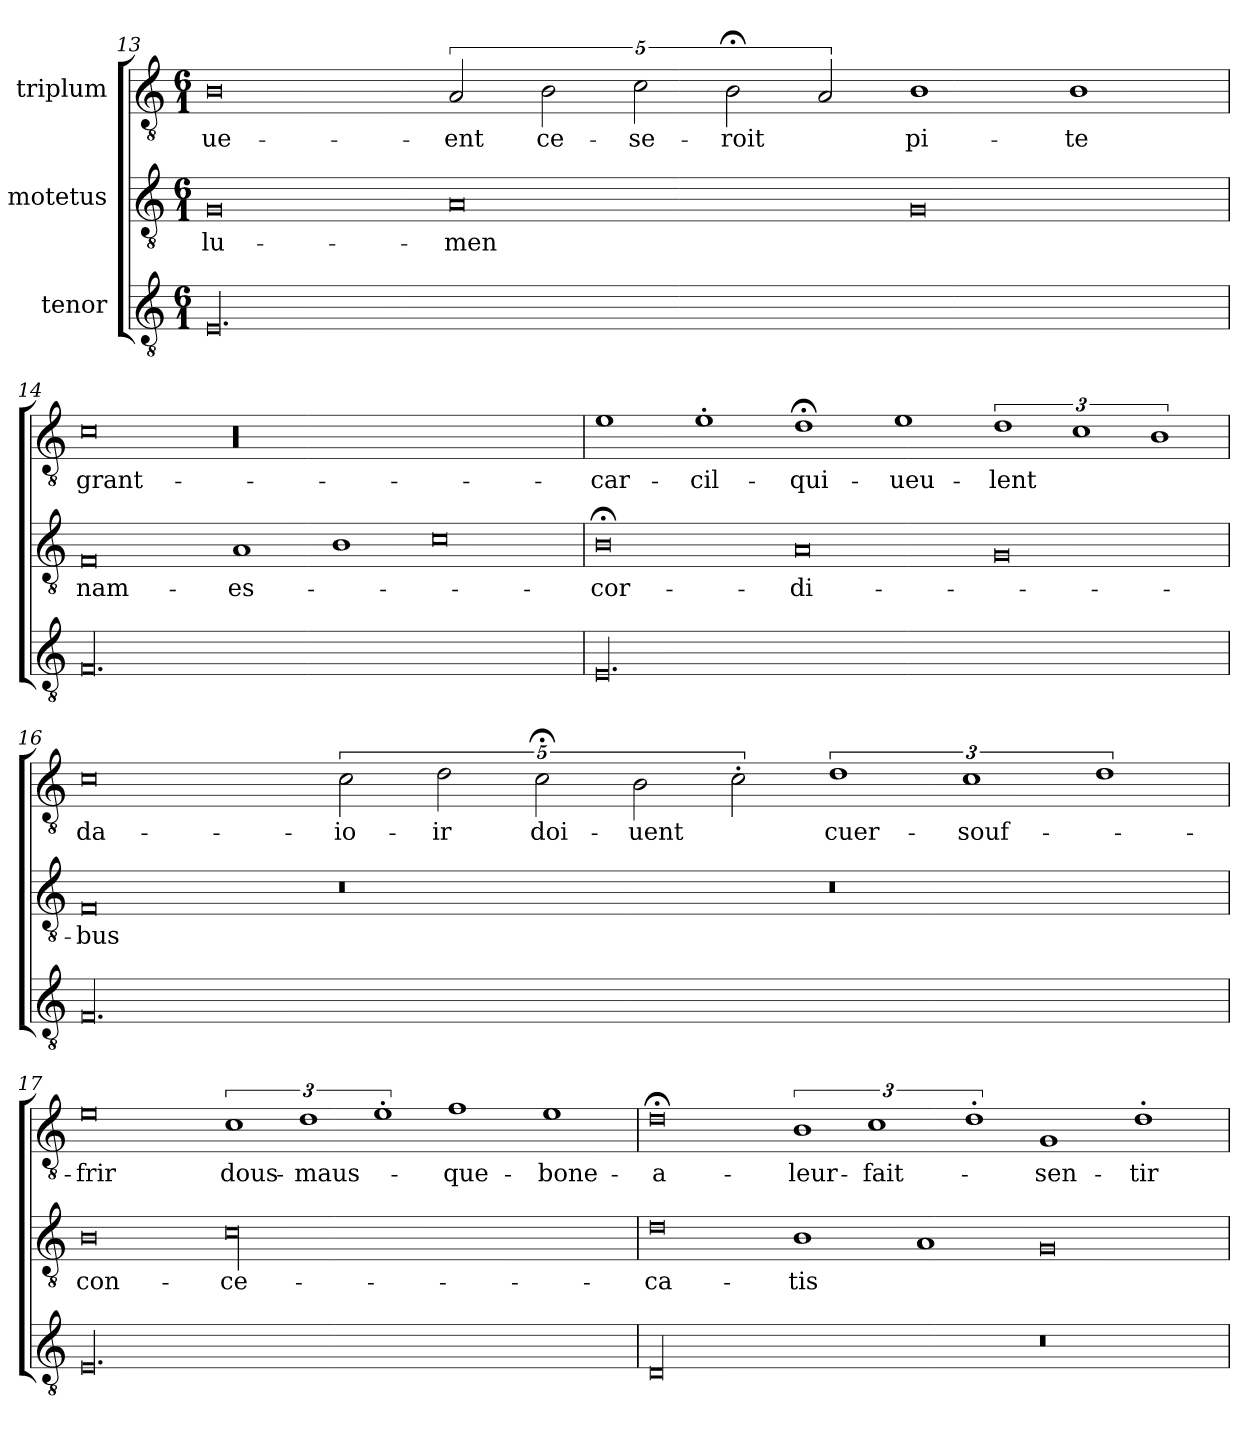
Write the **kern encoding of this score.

**kern	**kern	**text	**kern	**text
*part3	*part2	*part2	*part1	*part1
*staff3	*staff2	*staff2	*staff1	*staff1
*I"tenor	*I"motetus	*	*I"triplum	*
*clefGv2	*clefGv2	*	*clefGv2	*
*k[]	*k[]	*	*k[]	*
*C:	*C:	*	*C:	*
*M6/1	*M6/1	*	*M6/1	*
=13	=13	=13	=13	=13
00.E/	0G/	lu-	0B\	ue-
.	0A/	-men	5%2A/	-ent
.	.	.	5%2B\	ce-
.	.	.	5%2c\	se-
.	.	.	5%2B;<\	-roit
.	.	.	5%2A/	.
.	0G/	.	1B\	pi-
.	.	.	1B\	-te
=14	=14	=14	=14	=14
00.F/	0F/	nam-	0c\	grant-
.	1A/	es-	00r	.
.	1B\	.	.	.
.	0c\	.	.	.
=15	=15	=15	=15	=15
00.E/	0B;<\	cor-	1e\	car-
.	.	.	1e'\	cil-
.	0A/	-di-	1d;<\	qui-
.	.	.	1e\	ueu-
.	0G/	.	3%2d\	-lent
.	.	.	3%2c\	.
.	.	.	3%2B\	.
=16	=16	=16	=16	=16
00.F/	0F/	-bus	0c\	da-
.	0r	.	5%2c\	io-
.	.	.	5%2d\	-ir
.	.	.	5%2c;<\	doi-
.	.	.	5%2B\	-uent
.	.	.	5%2c'\	.
.	0r	.	3%2d\	cuer-
.	.	.	3%2c\	souf-
.	.	.	3%2d\	.
=17	=17	=17	=17	=17
00.E/	0B\	con-	0e\	-frir
.	00c\	-ce-	3%2c\	dous-
.	.	.	3%2d\	maus-
.	.	.	3%2e'\	.
.	.	.	1f\	que-
.	.	.	1e\	bone-
=18	=18	=18	=18	=18
00D/	0d\	-ca-	0d;<\	a-
.	1B\	-tis	3%2B\	leur-
.	.	.	3%2c\	fait-
.	1A/	.	.	.
.	.	.	3%2d'\	.
0r	0G/	.	1G/	sen-
.	.	.	1d'\	-tir
=	=	=	=	=
*-	*-	*-	*-	*-
